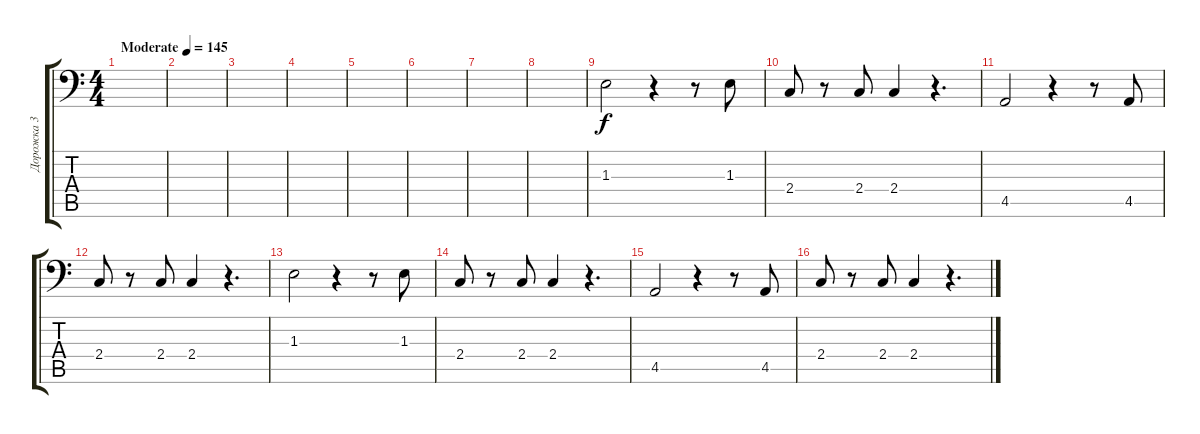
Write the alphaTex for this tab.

\track ("Дорожка 3" "Дорожка 3") {instrument contrabass}
\staff {score tabs}
\tuning (C3 G2 Eb2 Bb1 F1 C1) {hide}
\ts (4 4)
\tempo (145 "Moderate")
\clef f4
\ks c
|
|
|
|
|
|
|
|
1.3.2 r.4 r.8 1.3.8 |
2.4.8 r.8 2.4.8 2.4.4 r.4{d} |
4.5.2 r.4 r.8 4.5.8 |
2.4.8 r.8 2.4.8 2.4.4 r.4{d} |
1.3.2 r.4 r.8 1.3.8 |
2.4.8 r.8 2.4.8 2.4.4 r.4{d} |
4.5.2 r.4 r.8 4.5.8 |
2.4.8 r.8 2.4.8 2.4.4 r.4{d}
